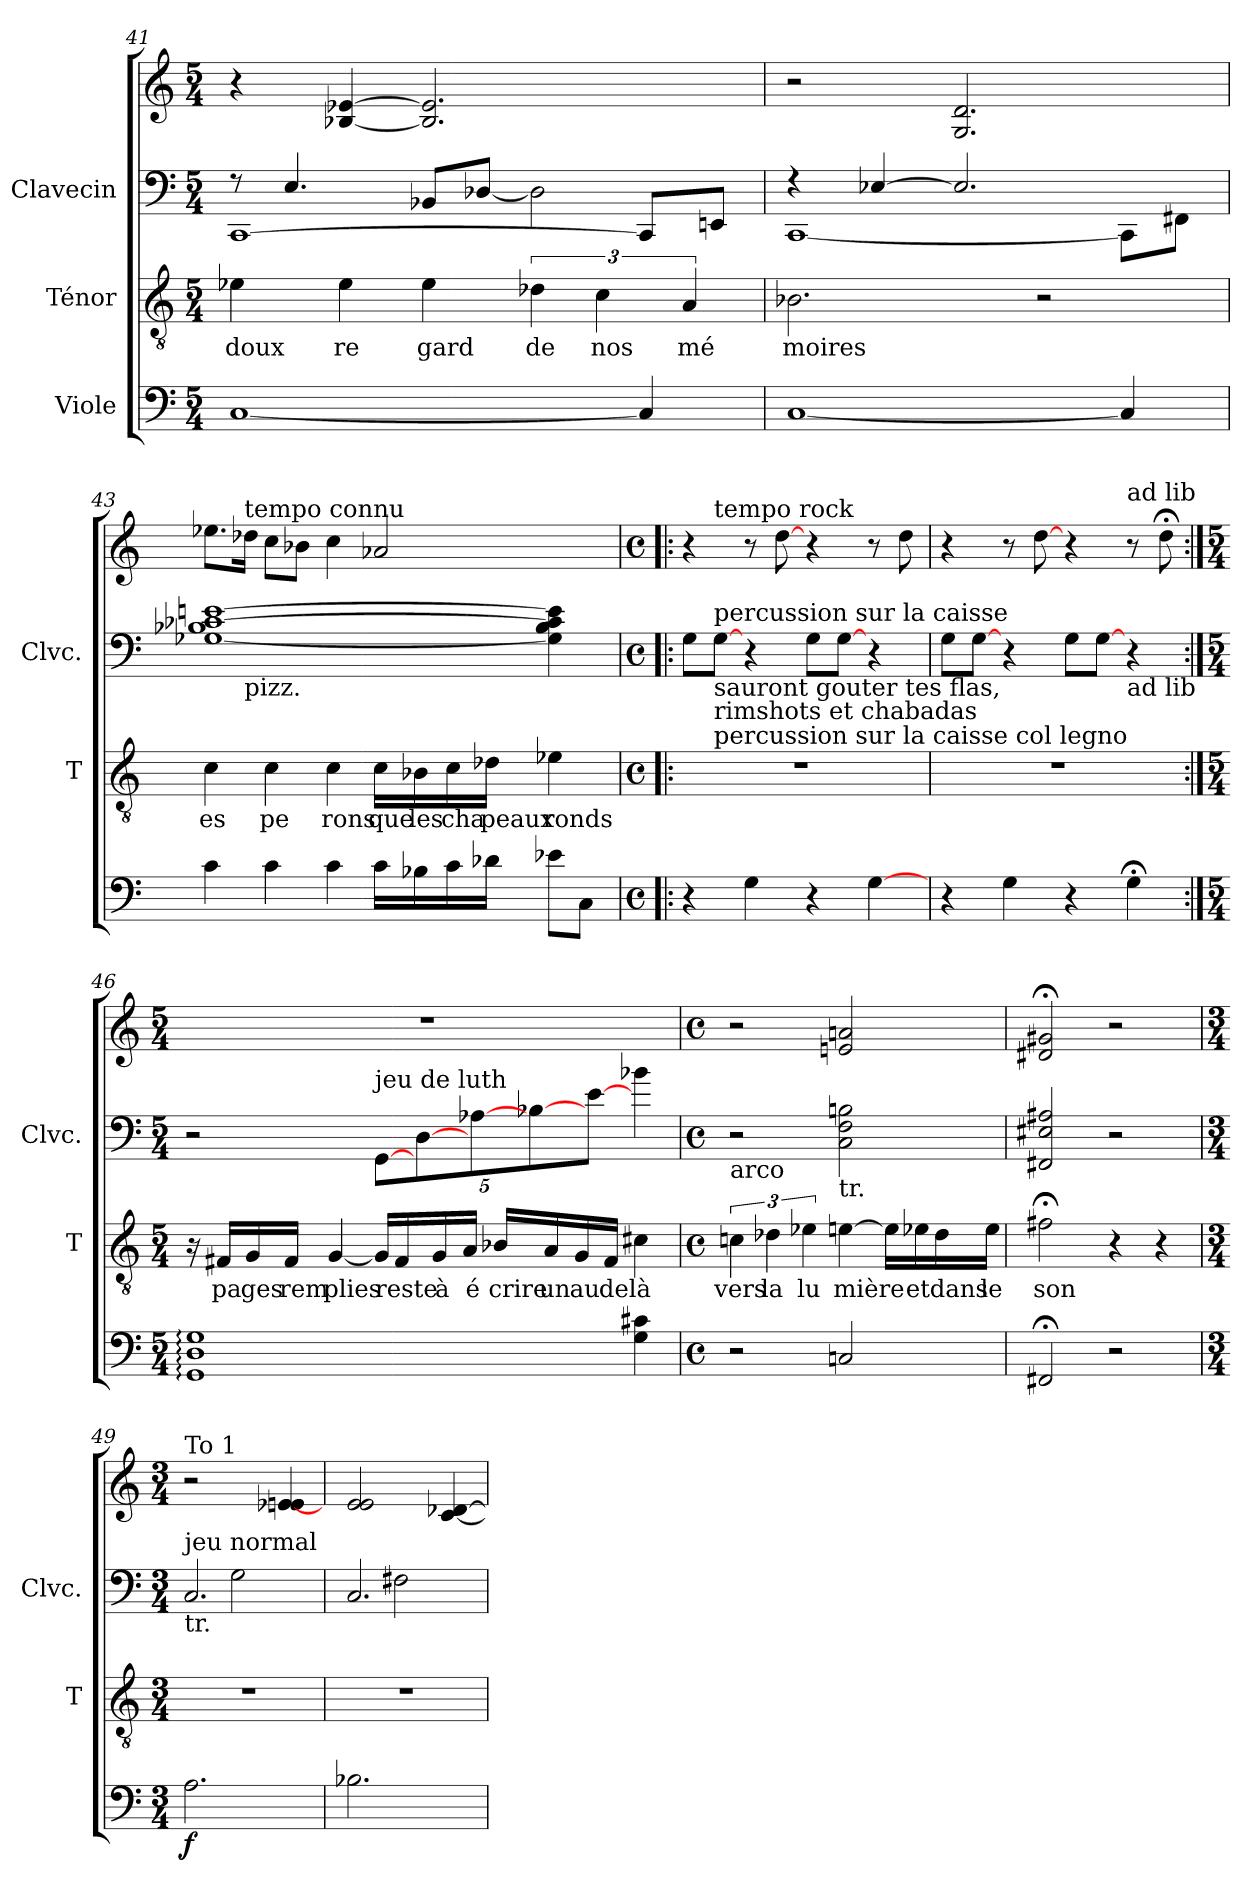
**kern	**dynam	**kern	**text	**kern	**kern
*part3	*part3	*part2	*part2	*part1	*part1
*staff4	*staff4	*staff3	*staff3	*staff2	*staff1
*I"Viole	*	*I"Ténor	*	*I"Clavecin	*
*	*	*I'T	*	*I'Clvc.	*
*clefF4	*	*clefGv2	*	*clefF4	*clefG2
*k[]	*	*k[]	*	*k[]	*k[]
*C:	*	*C:	*	*C:	*C:
*M5/4	*	*M5/4	*	*M5/4	*M5/4
=41	=41	=41	=41	=41	=41
!	!	!	!LO:LY:b	!	!
*	*	*	*	*^	*
[1C	.	4e-X\	doux	[>1CC	8rF	4r
.	.	.	.	.	4.E/	.
!	!	!	!LO:LY:b	!	!	!
.	.	4e-\	re	.	.	[4B-/ [4e-/
!	!	!	!LO:LY:b	!	!	!
.	.	4e-\	gard	.	8BB-X/L	2.B-/] 2.e-/]
.	.	.	.	.	[>8D-/J	.
!	!	!	!LO:LY:b	!	!	!
.	.	6d-X\	de	.	2D-\]	.
!	!	!	!LO:LY:b	!	!	!
.	.	6c\	nos	.	.	.
4C/]	.	.	.	8CC/L]	.	.
!	!	!	!LO:LY:b	!	!	!
.	.	6A/	mé	.	.	.
.	.	.	.	8EEn/J	.	.
=42	=42	=42	=42	=42	=42	=42
!	!	!	!LO:LY:b	!	!	!
[1C	.	2.B-X\	moires	4r	[<1CC	2r
.	.	.	.	[>4E-/	.	.
.	.	.	.	2.E-/]	.	2.G/ 2.d/
.	.	2r	.	.	.	.
4C/]	.	.	.	.	8CC\L]	.
.	.	.	.	.	8FF#X\J	.
!!LO:LB:g=z
=43	=43	=43	=43	=43	=43	=43
!	!	!	!LO:LY:b	!	!	!
4c\	.	4c\	es	[1G-X 1B-X [1c-X [1en	8.ryy	8.ee-X\L
!	!	!	!	!	!	!LO:TX:a:t=tempo connu
!	!	!	!	!	!LO:TX:b:t=pizz.	!
.	.	.	.	.	1ryy	16dd-X\Jk
!	!	!	!LO:LY:b	!	!	!
4c\	.	4c\	pe	.	.	8cc\L
.	.	.	.	.	.	8b-X\J
!	!	!	!LO:LY:b	!	!	!
4c\	.	4c\	rons	.	.	4cc\
!	!	!	!LO:LY:b	!	!	!
16c\LL	.	16c\LL	que	.	.	2a-X/
!	!	!	!LO:LY:b	!	!	!
16B-X\	.	16B-X\	les	.	.	.
!	!	!	!LO:LY:b	!	!	!
16c\	.	16c\	cha	.	.	.
!	!	!	!LO:LY:b	!	!	!
16d-X\JJ	.	16d-X\JJ	peaux	.	.	.
!	!	!	!LO:LY:b	!	!	!
8e-X\L	.	4e-X\	ronds	4G-\] 4B-\ 4c-\] 4e\]	.	.
8C\J	.	.	.	.	.	.
.	.	.	.	.	16ryy	.
*	*	*	*	*v	*v	*
=44!|:	=44!|:	=44!|:	=44!|:	=44!|:	=44!|:
*M4/4	*	*M4/4	*	*M4/4	*M4/4
*met(c)	*	*met(c)	*	*met(c)	*met(c)
*	*	*	*	*	*^
4r	.	1r	.	8G\L	4r	8ryy
!	!	!	!	!	!	!LO:TX:a:t=tempo rock
!	!	!	!	!LO:TX:b:t=sauront  gouter tes flas, \nrimshots et chabadas	!	!
!	!	!	!	!LO:TX:a:t=percussion sur la caisse	!	!
!	!	!	!	!LO:TX:b:t=percussion sur la caisse col legno	!	!
.	.	.	.	[8G\J	.	2..ryy
4G\	.	.	.	4r	8r	.
.	.	.	.	.	[8dd\	.
4r	.	.	.	8G\L	4r	.
.	.	.	.	[8G\J	.	.
[4G\	.	.	.	4r	8r	.
.	.	.	.	.	8dd\	.
*	*	*	*	*	*v	*v
=45	=45	=45	=45	=45	=45
4r	.	1r	.	8G\L	4r
.	.	.	.	[8G\J	.
4G\	.	.	.	4r	8r
.	.	.	.	.	[8dd\
4r	.	.	.	8G\L	4r
.	.	.	.	[8G\J	.
!	!	!	!	!	!LO:TX:a:t=ad lib
!	!	!	!	!LO:TX:b:t=ad lib	!
4G;<\	.	.	.	4r	8r
.	.	.	.	.	8dd;<\
!!LO:PB:g=z
=46:|!	=46:|!	=46:|!	=46:|!	=46:|!	=46:|!
*M5/4	*	*M5/4	*	*M5/4	*M5/4
1GG: 1D: 1G:	.	16r	.	2r	4%5r
!	!	!	!LO:LY:b	!	!
.	.	16F#X/LL	pa	.	.
!	!	!	!LO:LY:b	!	!
.	.	16G/	ges	.	.
!	!	!	!LO:LY:b	!	!
.	.	16F#/JJ	rem	.	.
!	!	!	!LO:LY:b	!	!
.	.	[4G/	plies	.	.
!	!	!	!	!LO:TX:a:t=jeu de luth	!
.	.	16G/LL]	.	[10GG\L	.
!	!	!	!LO:LY:b	!	!
.	.	16F#/	reste	.	.
.	.	.	.	[10D\	.
!	!	!	!LO:LY:b	!	!
.	.	16G/	à	.	.
!	!	!	!LO:LY:b	!	!
.	.	16A/JJ	é	.	.
.	.	.	.	[10A-X\	.
!	!	!	!LO:LY:b	!	!
.	.	16B-X/LL	crire	.	.
.	.	.	.	[10B-X\	.
!	!	!	!LO:LY:b	!	!
.	.	16A/	un	.	.
!	!	!	!LO:LY:b	!	!
.	.	16G/	au	.	.
.	.	.	.	[10e\J	.
!	!	!	!LO:LY:b	!	!
.	.	16F#/JJ	de	.	.
!	!	!	!LO:LY:b	!	!
4G\ 4c#X\	.	4c#X\	là	4b-X\	.
=47	=47	=47	=47	=47	=47
*M4/4	*	*M4/4	*	*M4/4	*M4/4
*met(c)	*	*met(c)	*	*met(c)	*met(c)
!	!	!	!	!LO:TX:b:t=arco	!
!	!	!	!LO:LY:b	!	!
2r	.	6cn\	vers	2r	2r
!	!	!	!LO:LY:b	!	!
.	.	6d-X\	la	.	.
!	!	!	!LO:LY:b	!	!
.	.	6e-X\	lu	.	.
!	!	!	!	!LO:TX:b:t=tr.	!
!	!	!	!LO:LY:b	!	!
2Cn/	.	[4en\	mière	2C\ 2F\ 2Bn\	2en/ 2an/
.	.	16e\LL]	.	.	.
!	!	!	!LO:LY:b	!	!
.	.	16e-X\	et	.	.
!	!	!	!LO:LY:b	!	!
.	.	16d-\	dans	.	.
!	!	!	!LO:LY:b	!	!
.	.	16e-\JJ	le	.	.
=48	=48	=48	=48	=48	=48
!	!	!	!LO:LY:b	!	!
2FF#X;</	.	2f#X;<\	son	2FF#X/ 2E#X/ 2A#X/	2d#X/;< 2g#X/;<
2r	.	4r	.	2r	2r
.	.	4r	.	.	.
!!LO:LB:g=z
=49	=49	=49	=49	=49	=49
*M3/4	*	*M3/4	*	*M3/4	*M3/4
*	*	*	*	*^	*
!	!	!	!	!	!	!LO:TX:a:t=To 1
!	!	!	!	!LO:TX:b:t=tr.	!	!
!	!	!	!	!LO:TX:a:t=jeu normal	!	!
!	!LO:DY:b	!	!	!	!	!
2.A\	f	2.r	.	2.C/	4ryy	2r
.	.	.	.	.	2G\	.
.	.	.	.	.	.	[4e-X/ 4en/
=50	=50	=50	=50	=50	=50	=50
2.B-X\	.	2.r	.	2.C/	4ryy	2e/ 2e/
.	.	.	.	.	2F#X\	.
.	.	.	.	.	.	[4c/ [4d-X/
*	*	*	*	*v	*v	*
=	=	=	=	=	=
*-	*-	*-	*-	*-	*-
